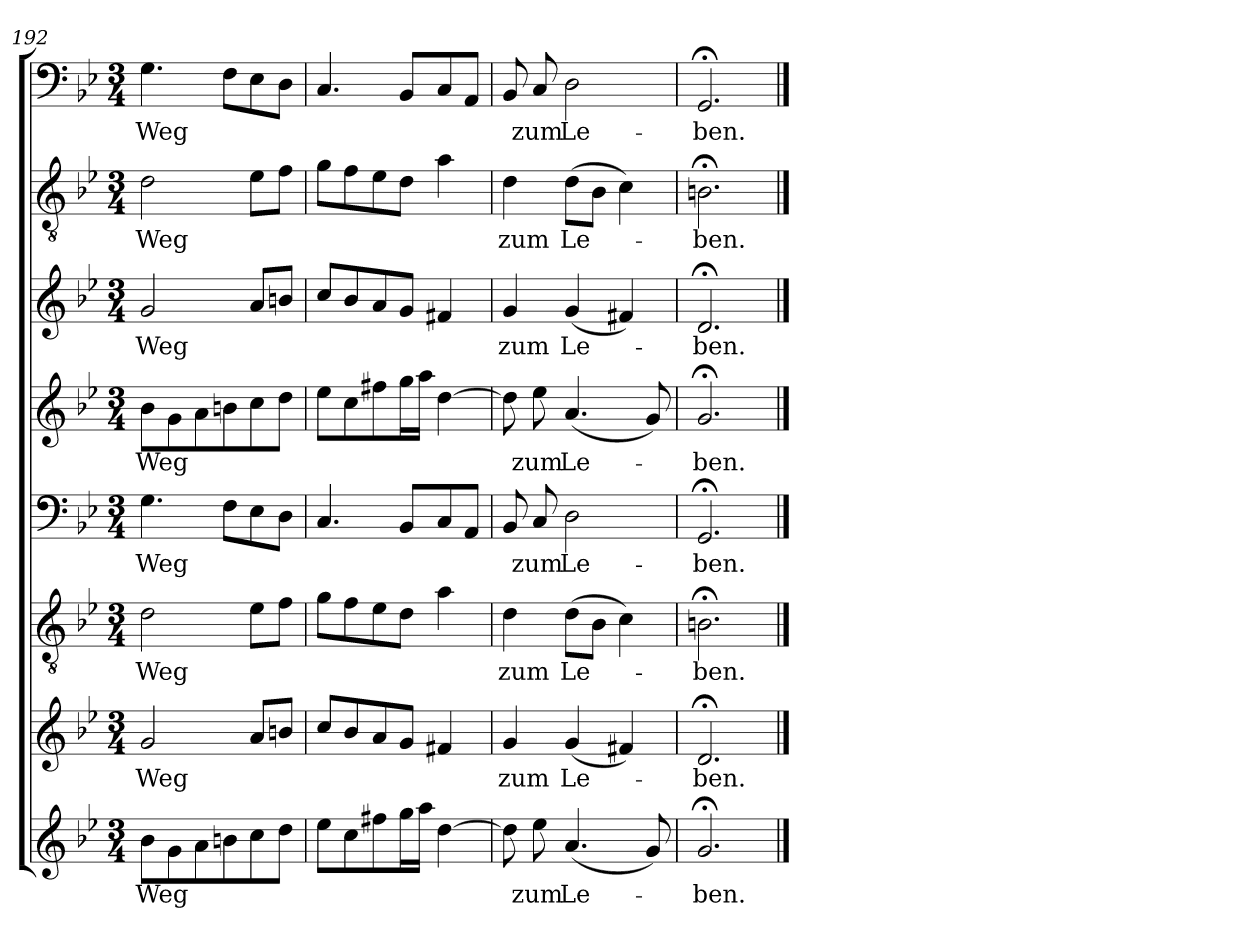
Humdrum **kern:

**kern	**text	**kern	**text	**kern	**text	**kern	**text	**kern	**text	**kern	**text	**kern	**text	**kern	**text
*part8	*part8	*part7	*part7	*part6	*part6	*part5	*part5	*part4	*part4	*part3	*part3	*part2	*part2	*part1	*part1
*staff8	*staff8	*staff7	*staff7	*staff6	*staff6	*staff5	*staff5	*staff4	*staff4	*staff3	*staff3	*staff2	*staff2	*staff1	*staff1
*clefG2	*	*clefG2	*	*clefGv2	*	*clefF4	*	*clefG2	*	*clefG2	*	*clefGv2	*	*clefF4	*
*k[b-e-]	*	*k[b-e-]	*	*k[b-e-]	*	*k[b-e-]	*	*k[b-e-]	*	*k[b-e-]	*	*k[b-e-]	*	*k[b-e-]	*
*g:	*	*g:	*	*g:	*	*g:	*	*g:	*	*g:	*	*g:	*	*g:	*
*M3/4	*	*M3/4	*	*M3/4	*	*M3/4	*	*M3/4	*	*M3/4	*	*M3/4	*	*M3/4	*
=192	=192	=192	=192	=192	=192	=192	=192	=192	=192	=192	=192	=192	=192	=192	=192
8b-\L	Weg	2g/	Weg	2d\	Weg	4.G\	Weg	8b-\L	Weg	2g/	Weg	2d\	Weg	4.G\	Weg
8g\	.	.	.	.	.	.	.	8g\	.	.	.	.	.	.	.
8a\	.	.	.	.	.	.	.	8a\	.	.	.	.	.	.	.
8bn\	.	.	.	.	.	8F\L	.	8bn\	.	.	.	.	.	8F\L	.
8cc\	.	8a/L	.	8e-\L	.	8E-\	.	8cc\	.	8a/L	.	8e-\L	.	8E-\	.
8dd\J	.	8bn/J	.	8f\J	.	8D\J	.	8dd\J	.	8bn/J	.	8f\J	.	8D\J	.
=193	=193	=193	=193	=193	=193	=193	=193	=193	=193	=193	=193	=193	=193	=193	=193
8ee-\L	.	8cc/L	.	8g\L	.	4.C/	.	8ee-\L	.	8cc/L	.	8g\L	.	4.C/	.
8cc\	.	8b-/	.	8f\	.	.	.	8cc\	.	8b-/	.	8f\	.	.	.
8ff#X\	.	8a/	.	8e-\	.	.	.	8ff#X\	.	8a/	.	8e-\	.	.	.
16gg\L	.	8g/J	.	8d\J	.	8BB-/L	.	16gg\L	.	8g/J	.	8d\J	.	8BB-/L	.
16aa\JJ	.	.	.	.	.	.	.	16aa\JJ	.	.	.	.	.	.	.
[4dd\	.	4f#X/	.	4a\	.	8C/	.	[4dd\	.	4f#X/	.	4a\	.	8C/	.
.	.	.	.	.	.	8AA/J	.	.	.	.	.	.	.	8AA/J	.
=194	=194	=194	=194	=194	=194	=194	=194	=194	=194	=194	=194	=194	=194	=194	=194
8dd\]	.	4g/	zum	4d\	zum	8BB-/	.	8dd\]	.	4g/	zum	4d\	zum	8BB-/	.
8ee-\	zum	.	.	.	.	8C/	zum	8ee-\	zum	.	.	.	.	8C/	zum
(4.a/	Le-	(4g/	Le-	(8d\L	Le-	2D\	Le-	(4.a/	Le-	(4g/	Le-	(8d\L	Le-	2D\	Le-
.	.	.	.	8B-\J	.	.	.	.	.	.	.	8B-\J	.	.	.
.	.	4f#X/)	.	4c\)	.	.	.	.	.	4f#X/)	.	4c\)	.	.	.
8g/)	.	.	.	.	.	.	.	8g/)	.	.	.	.	.	.	.
=195	=195	=195	=195	=195	=195	=195	=195	=195	=195	=195	=195	=195	=195	=195	=195
2.g;</	-ben.	2.d;</	-ben.	2.Bn;<\	-ben.	2.GG;</	-ben.	2.g;</	-ben.	2.d;</	-ben.	2.Bn;<\	-ben.	2.GG;</	-ben.
==	==	==	==	==	==	==	==	==	==	==	==	==	==	==	==
*-	*-	*-	*-	*-	*-	*-	*-	*-	*-	*-	*-	*-	*-	*-	*-
